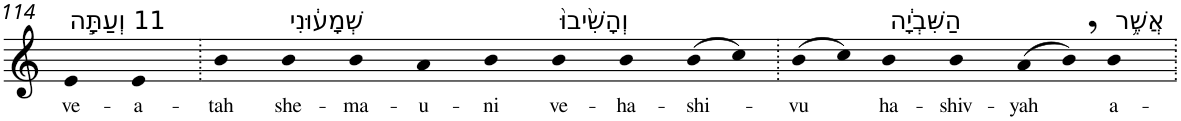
**kern	**text
*part1	*part1
*staff1	*staff1
*I"Piano	*
*I'Pno	*
!!LO:PB:g=z
*clefG2	*
*k[]	*
=114	=114
!LO:TX:a:t=11 וְעַתָּ֣ה	!
!	!LO:LY:b
4e	ve-
!	!LO:LY:b
4e	-a-
=115.	=115.
!	!LO:LY:b
4b	-tah
!LO:TX:a:t=שְׁמָע֔וּנִי	!
!	!LO:LY:b
4b	she-
!	!LO:LY:b
4b	-ma-
!	!LO:LY:b
4a	-u-
!	!LO:LY:b
4b	-ni
!LO:TX:a:t=וְהָשִׁ֙יבוּ֙	!
!	!LO:LY:b
4b	ve-
!	!LO:LY:b
4b	-ha-
!	!LO:LY:b
(>8b	-shi-
8cc)	.
=116.	=116.
!	!LO:LY:b
(>8b	-vu
8cc)	.
!LO:TX:a:t=הַשִּׁבְיָ֔ה	!
!	!LO:LY:b
4b	ha-
!	!LO:LY:b
4b	-shiv-
!	!LO:LY:b
(>8a	-yah
8b,)	.
!LO:TX:a:t=אֲשֶׁ֥ר	!
!	!LO:LY:b
4b	a-
=.	=.
*-	*-
